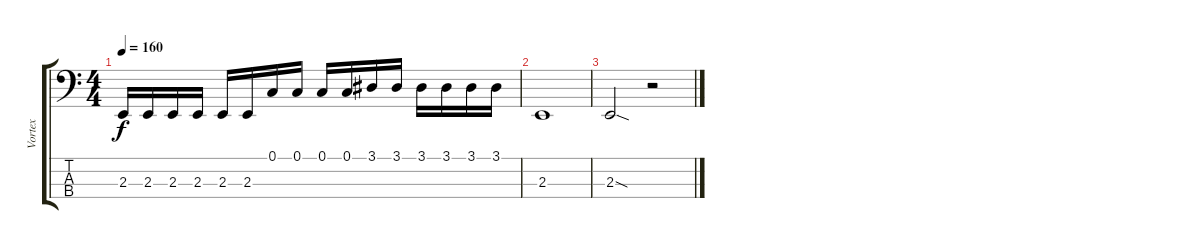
\track ("Vortex" "Vortex") {instrument electricbassfinger}
\staff {score tabs}
\tuning (C2 G1 D1 A0) {hide}
\ts (4 4)
\tempo 160
\clef f4
\ks c
2.3.16{dy f} 2.3.16 2.3.16 2.3.16 2.3.16 2.3.16 0.1.16 0.1.16 0.1.16 0.1.16 3.1.16 3.1.16 3.1.16 3.1.16 3.1.16 3.1.16 |
2.3.1 |
2.3{sod}.2 r.2
